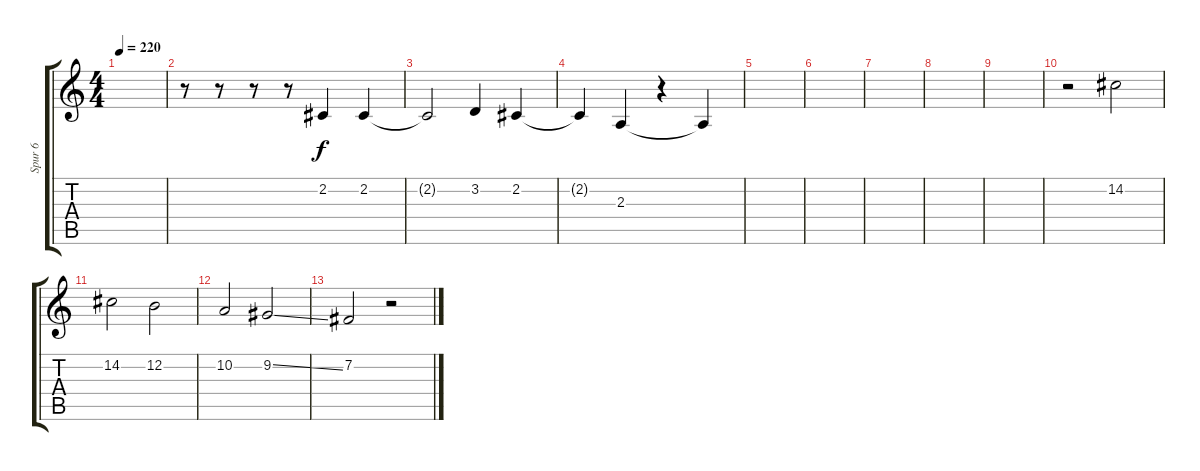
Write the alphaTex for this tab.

\track ("Spur 6" "Spur 6") {instrument lead2sawtooth}
\staff {score tabs}
\tuning (E4 B3 G3 D3 A2 D2) {hide}
\ts (4 4)
\tempo 220
\clef g2
\ks c
|
r.8{volume 13 instrument lead2sawtooth} r.8 r.8 r.8 2.2.4 2.2.4 |
2.2{t}.2 3.2.4 2.2.4 |
2.2{t}.4 2.3.4 r.4 2.3{t}.4 |
|
|
|
|
|
r.2 14.2.2 |
14.2.2 12.2.2 |
10.2.2 9.2{ss}.2 |
7.2.2 r.2
